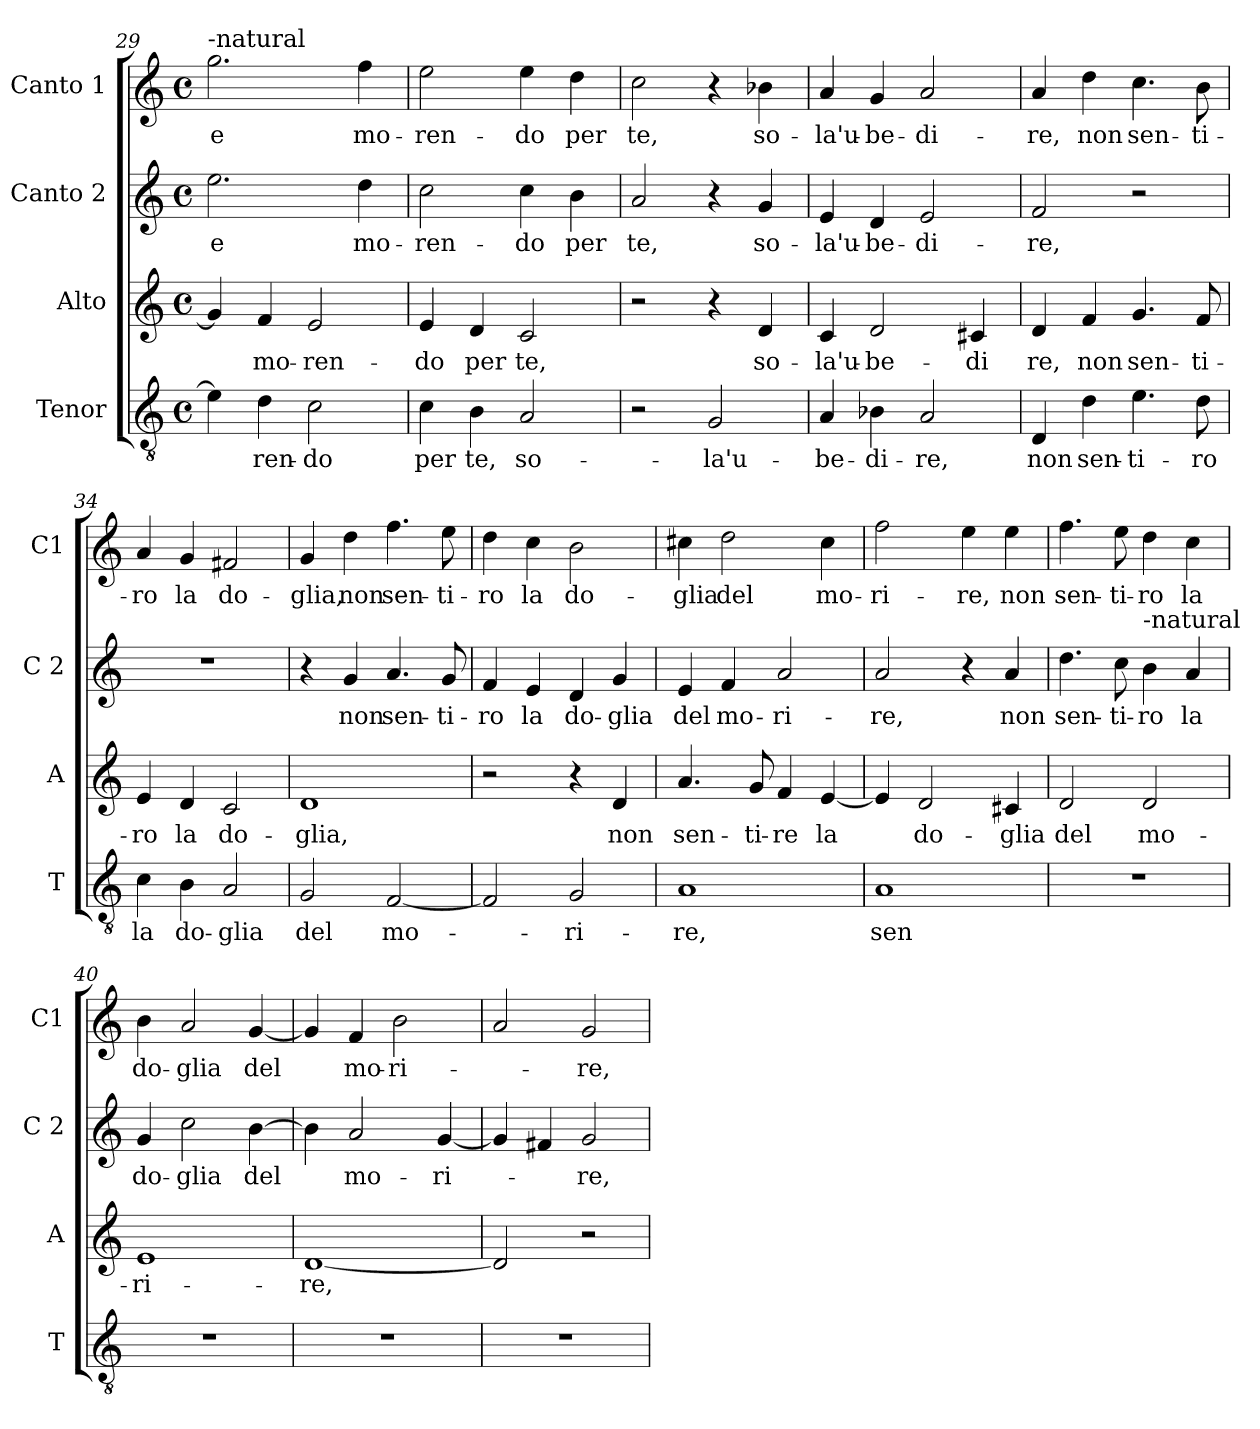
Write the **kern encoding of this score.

**kern	**text	**kern	**text	**kern	**text	**kern	**text
*part4	*part4	*part3	*part3	*part2	*part2	*part1	*part1
*staff4	*staff4	*staff3	*staff3	*staff2	*staff2	*staff1	*staff1
*I"Tenor	*	*I"Alto	*	*I"Canto 2	*	*I"Canto 1	*
*I'T	*	*I'A	*	*I'C 2	*	*I'C1	*
*clefGv2	*	*clefG2	*	*clefG2	*	*clefG2	*
*k[]	*	*k[]	*	*k[]	*	*k[]	*
*C:	*	*C:	*	*C:	*	*C:	*
*M4/4	*	*M4/4	*	*M4/4	*	*M4/4	*
*met(c)	*	*met(c)	*	*met(c)	*	*met(c)	*
=29	=29	=29	=29	=29	=29	=29	=29
!	!	!	!	!	!	!LO:TX:a:t=-natural	!
!	!	!	!	!	!LO:LY:b	!	!LO:LY:b
4e\]	.	4g/]	.	2.ee\	e	2.gg\	e
!	!LO:LY:b	!	!LO:LY:b	!	!	!	!
4d\	-ren-	4f/	mo-	.	.	.	.
!	!LO:LY:b	!	!LO:LY:b	!	!	!	!
2c\	-do	2e/	-ren-	.	.	.	.
!	!	!	!	!	!LO:LY:b	!	!LO:LY:b
.	.	.	.	4dd\	mo-	4ff\	mo-
=30	=30	=30	=30	=30	=30	=30	=30
!	!LO:LY:b	!	!LO:LY:b	!	!LO:LY:b	!	!LO:LY:b
4c\	per	4e/	-do	2cc\	-ren-	2ee\	-ren-
!	!LO:LY:b	!	!LO:LY:b	!	!	!	!
4B\	te,	4d/	per	.	.	.	.
!	!LO:LY:b	!	!LO:LY:b	!	!LO:LY:b	!	!LO:LY:b
2A/	so-	2c/	te,	4cc\	-do	4ee\	-do
!	!	!	!	!	!LO:LY:b	!	!LO:LY:b
.	.	.	.	4b\	per	4dd\	per
!!LO:LB:g=z
=31	=31	=31	=31	=31	=31	=31	=31
!	!	!	!	!	!LO:LY:b	!	!LO:LY:b
2r	.	2r	.	2a/	te,	2cc\	te,
!	!LO:LY:b	!	!	!	!	!	!
2G/	-la'u-	4r	.	4r	.	4r	.
!	!	!	!LO:LY:b	!	!LO:LY:b	!	!LO:LY:b
.	.	4d/	so-	4g/	so-	4b-X\	so-
=32	=32	=32	=32	=32	=32	=32	=32
!	!LO:LY:b	!	!LO:LY:b	!	!LO:LY:b	!	!LO:LY:b
4A/	-be-	4c/	-la'u-	4e/	-la'u-	4a/	-la'u-
!	!LO:LY:b	!	!LO:LY:b	!	!LO:LY:b	!	!LO:LY:b
4B-X\	-di-	2d/	-be-	4d/	-be-	4g/	-be-
!	!LO:LY:b	!	!	!	!LO:LY:b	!	!LO:LY:b
2A/	-re,	.	.	2e/	-di-	2a/	-di-
!	!	!	!LO:LY:b	!	!	!	!
.	.	4c#X/	-di	.	.	.	.
=33	=33	=33	=33	=33	=33	=33	=33
!	!LO:LY:b	!	!LO:LY:b	!	!LO:LY:b	!	!LO:LY:b
4D/	non	4d/	re,	2f/	-re,	4a/	-re,
!	!LO:LY:b	!	!LO:LY:b	!	!	!	!LO:LY:b
4d\	sen-	4f/	non	.	.	4dd\	non
!	!LO:LY:b	!	!LO:LY:b	!	!	!	!LO:LY:b
4.e\	-ti-	4.g/	sen-	2r	.	4.cc\	sen-
!	!LO:LY:b	!	!LO:LY:b	!	!	!	!LO:LY:b
8d\	-ro	8f/	-ti-	.	.	8b\	-ti-
=34	=34	=34	=34	=34	=34	=34	=34
!	!LO:LY:b	!	!LO:LY:b	!	!	!	!LO:LY:b
4c\	la	4e/	-ro	1r	.	4a/	-ro
!	!LO:LY:b	!	!LO:LY:b	!	!	!	!LO:LY:b
4B\	do-	4d/	la	.	.	4g/	la
!	!LO:LY:b	!	!LO:LY:b	!	!	!	!LO:LY:b
2A/	-glia	2c/	do-	.	.	2f#X/	do-
=35	=35	=35	=35	=35	=35	=35	=35
!	!LO:LY:b	!	!LO:LY:b	!	!	!	!LO:LY:b
2G/	del	1d	-glia,	4r	.	4g/	-glia,
!	!	!	!	!	!LO:LY:b	!	!LO:LY:b
.	.	.	.	4g/	non	4dd\	non
!	!LO:LY:b	!	!	!	!LO:LY:b	!	!LO:LY:b
[2F/	mo-	.	.	4.a/	sen-	4.ff\	sen-
!	!	!	!	!	!LO:LY:b	!	!LO:LY:b
.	.	.	.	8g/	-ti-	8ee\	-ti-
=36	=36	=36	=36	=36	=36	=36	=36
!	!	!	!	!	!LO:LY:b	!	!LO:LY:b
2F/]	.	2r	.	4f/	-ro	4dd\	-ro
!	!	!	!	!	!LO:LY:b	!	!LO:LY:b
.	.	.	.	4e/	la	4cc\	la
!	!LO:LY:b	!	!	!	!LO:LY:b	!	!LO:LY:b
2G/	-ri-	4r	.	4d/	do-	2b\	do-
!	!	!	!LO:LY:b	!	!LO:LY:b	!	!
.	.	4d/	non	4g/	-glia	.	.
!!LO:PB:g=z
=37	=37	=37	=37	=37	=37	=37	=37
!	!LO:LY:b	!	!LO:LY:b	!	!LO:LY:b	!	!LO:LY:b
1A	-re,	4.a/	sen-	4e/	del	4cc#X\	-glia
!	!	!	!	!	!LO:LY:b	!	!LO:LY:b
.	.	.	.	4f/	mo-	2dd\	del
!	!	!	!LO:LY:b	!	!	!	!
.	.	8g/	-ti-	.	.	.	.
!	!	!	!LO:LY:b	!	!LO:LY:b	!	!
.	.	4f/	-re	2a/	-ri-	.	.
!	!	!	!LO:LY:b	!	!	!	!LO:LY:b
.	.	[4e/	la	.	.	4cc#\	mo-
=38	=38	=38	=38	=38	=38	=38	=38
!	!LO:LY:b	!	!	!	!LO:LY:b	!	!LO:LY:b
1A	sen-	4e/]	.	2a/	-re,	2ff\	-ri-
!	!	!	!LO:LY:b	!	!	!	!
.	.	2d/	do-	.	.	.	.
!	!	!	!	!	!	!	!LO:LY:b
.	.	.	.	4r	.	4ee\	-re,
!	!	!	!LO:LY:b	!	!LO:LY:b	!	!LO:LY:b
.	.	4c#X/	-glia	4a/	non	4ee\	non
=39	=39	=39	=39	=39	=39	=39	=39
!	!	!	!LO:LY:b	!	!LO:LY:b	!	!LO:LY:b
1r	.	2d/	del	4.dd\	sen-	4.ff\	sen-
!	!	!	!	!	!LO:LY:b	!	!LO:LY:b
.	.	.	.	8cc\	-ti-	8ee\	-ti-
!	!	!	!	!LO:TX:a:t=-natural	!	!	!
!	!	!	!LO:LY:b	!	!LO:LY:b	!	!LO:LY:b
.	.	2d/	mo-	4b\	-ro	4dd\	-ro
!	!	!	!	!	!LO:LY:b	!	!LO:LY:b
.	.	.	.	4a/	la	4cc\	la
=40	=40	=40	=40	=40	=40	=40	=40
!	!	!	!LO:LY:b	!	!LO:LY:b	!	!LO:LY:b
1r	.	1e	-ri-	4g/	do-	4b\	do-
!	!	!	!	!	!LO:LY:b	!	!LO:LY:b
.	.	.	.	2cc\	-glia	2a/	-glia
!	!	!	!	!	!LO:LY:b	!	!LO:LY:b
.	.	.	.	[4b\	del	[4g/	del
=41	=41	=41	=41	=41	=41	=41	=41
!	!	!	!LO:LY:b	!	!	!	!
1r	.	[1d	-re,	4b\]	.	4g/]	.
!	!	!	!	!	!LO:LY:b	!	!LO:LY:b
.	.	.	.	2a/	mo-	4f/	mo-
!	!	!	!	!	!	!	!LO:LY:b
.	.	.	.	.	.	2b\	-ri-
!	!	!	!	!	!LO:LY:b	!	!
.	.	.	.	[4g/	-ri-	.	.
=42	=42	=42	=42	=42	=42	=42	=42
1r	.	2d/]	.	4g/]	.	2a/	.
.	.	.	.	4f#X/	.	.	.
!	!	!	!	!	!LO:LY:b	!	!LO:LY:b
.	.	2r	.	2g/	-re,	2g/	-re,
=	=	=	=	=	=	=	=
*-	*-	*-	*-	*-	*-	*-	*-
